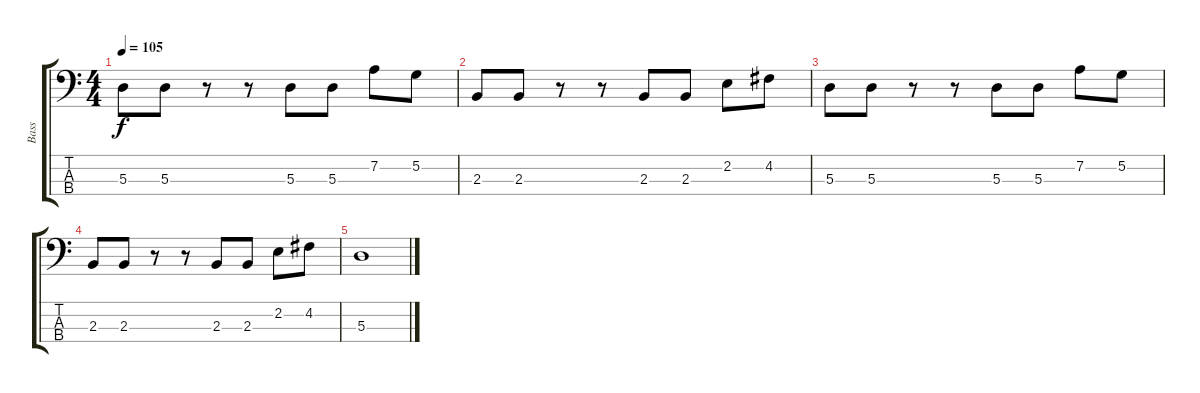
\track ("Bass" "Bass") {instrument electricbasspick}
\staff {score tabs}
\tuning (G2 D2 A1 E1) {hide}
\ts (4 4)
\tempo 105
\clef f4
\ks c
5.3.8{dy f} 5.3.8 r.8 r.8 5.3.8 5.3.8 7.2.8 5.2.8 |
2.3.8 2.3.8 r.8 r.8 2.3.8 2.3.8 2.2.8 4.2.8 |
5.3.8 5.3.8 r.8 r.8 5.3.8 5.3.8 7.2.8 5.2.8 |
2.3.8 2.3.8 r.8 r.8 2.3.8 2.3.8 2.2.8 4.2.8 |
5.3.1
